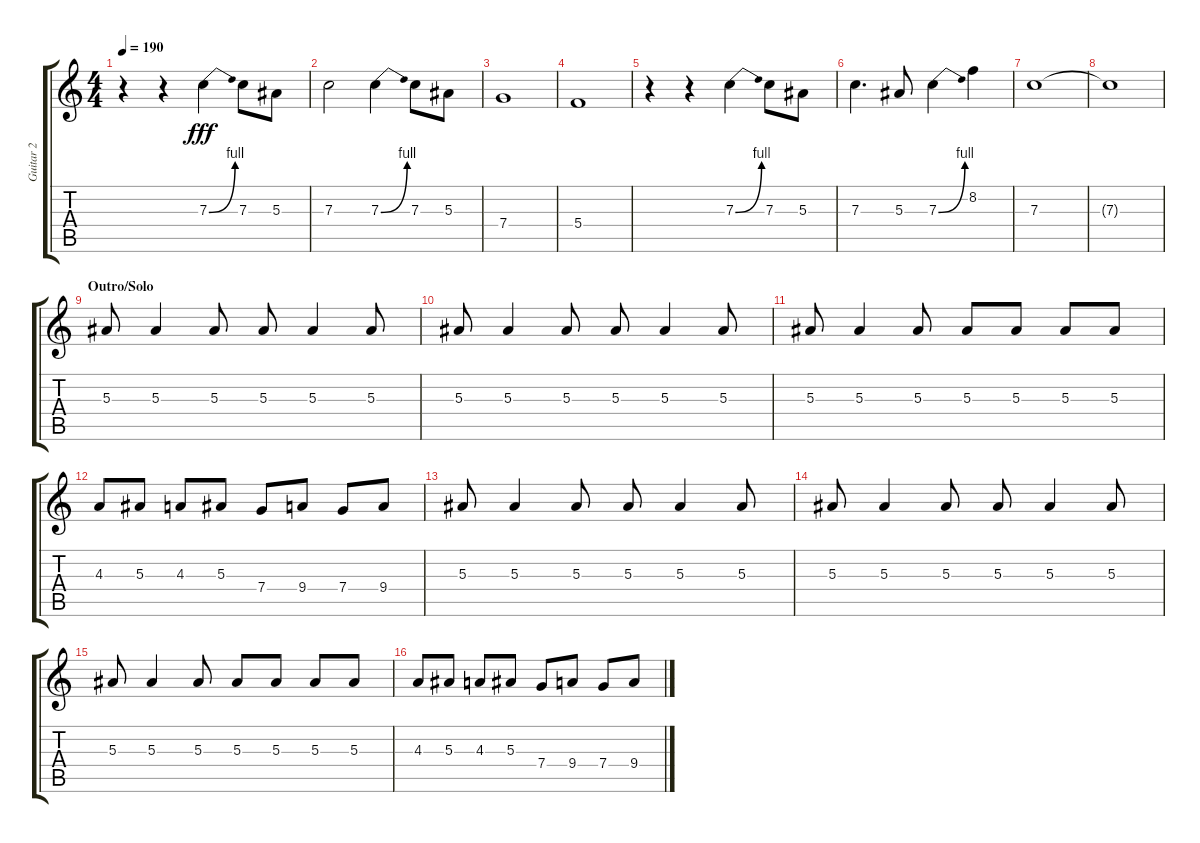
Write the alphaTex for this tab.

\track ("Guitar 2" "Guitar 2") {instrument acousticguitarnylon}
\staff {score tabs}
\tuning (D4 A3 F3 C3 G2 D2) {hide}
\ts (4 4)
\tempo 190
\clef g2
\ks c
r.4{dy fff} r.4 7.3{be (bend 0 0 45 4)}.4 7.3.8 5.3.8 |
7.3.2 7.3{be (bend 0 0 45 4)}.4 7.3.8 5.3.8 |
7.4.1 |
5.4.1 |
r.4 r.4 7.3{be (bend 0 0 45 4)}.4 7.3.8 5.3.8 |
7.3.4{d} 5.3.8 7.3{be (bend 0 0 45 4)}.4 8.2.4 |
7.3.1 |
7.3{t}.1 |
\section ("" "Outro/Solo")
5.3.8 5.3.4 5.3.8 5.3.8 5.3.4 5.3.8 |
5.3.8 5.3.4 5.3.8 5.3.8 5.3.4 5.3.8 |
5.3.8 5.3.4 5.3.8 5.3.8 5.3.8 5.3.8 5.3.8 |
4.3.8 5.3.8 4.3.8 5.3.8 7.4.8 9.4.8 7.4.8 9.4.8 |
5.3.8 5.3.4 5.3.8 5.3.8 5.3.4 5.3.8 |
5.3.8 5.3.4 5.3.8 5.3.8 5.3.4 5.3.8 |
5.3.8 5.3.4 5.3.8 5.3.8 5.3.8 5.3.8 5.3.8 |
4.3.8 5.3.8 4.3.8 5.3.8 7.4.8 9.4.8 7.4.8 9.4.8
